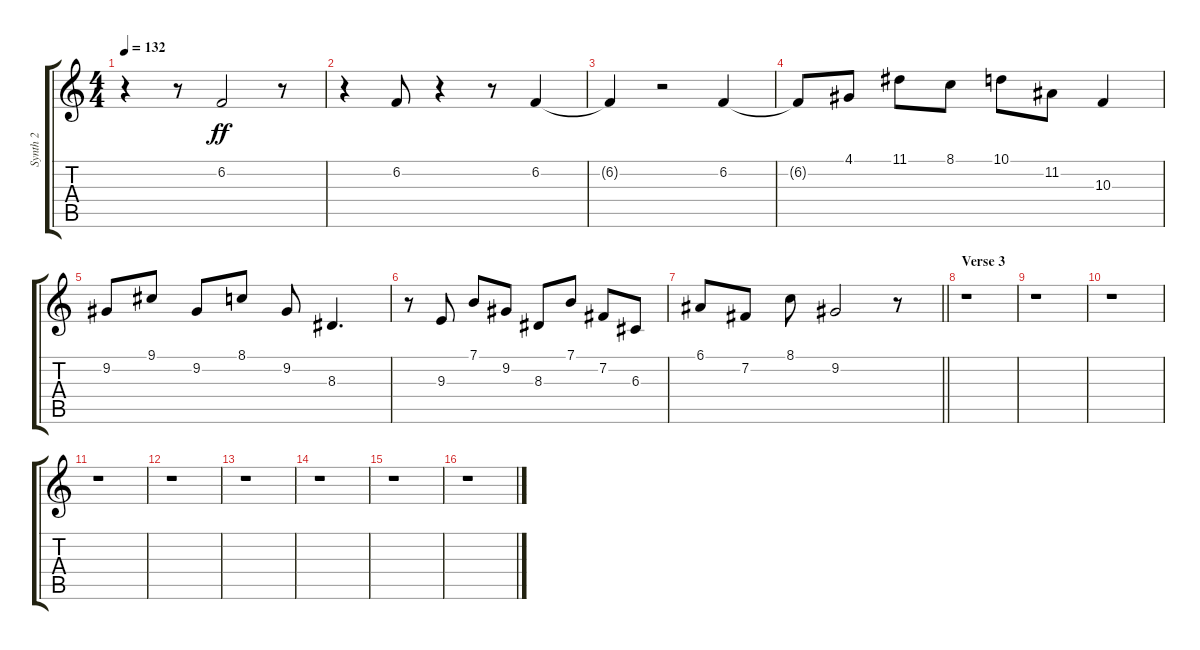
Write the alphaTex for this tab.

\track ("Synth 2" "Synth 2") {instrument lead2sawtooth}
\staff {score tabs}
\tuning (E4 B3 G3 D3 A2 E2) {hide}
\ts (4 4)
\tempo 132
\clef g2
\ks c
r.4{dy ff} r.8 6.2.2 r.8 |
r.4 6.2.8 r.4 r.8 6.2.4 |
6.2{t}.4 r.2 6.2.4 |
6.2{t}.8 4.1.8 11.1.8 8.1.8 10.1.8 11.2.8 10.3.4 |
9.2.8 9.1.8 9.2.8 8.1.8 9.2.8 8.3.4{d} |
r.8 9.3.8 7.1.8 9.2.8 8.3.8 7.1.8 7.2.8 6.3.8 |
\barLineRight lightlight
6.1.8 7.2.8 8.1.8 9.2.2 r.8 |
\section ("" "Verse 3")
r.1 |
r.1 |
r.1 |
r.1 |
r.1 |
r.1 |
r.1 |
r.1 |
r.1
